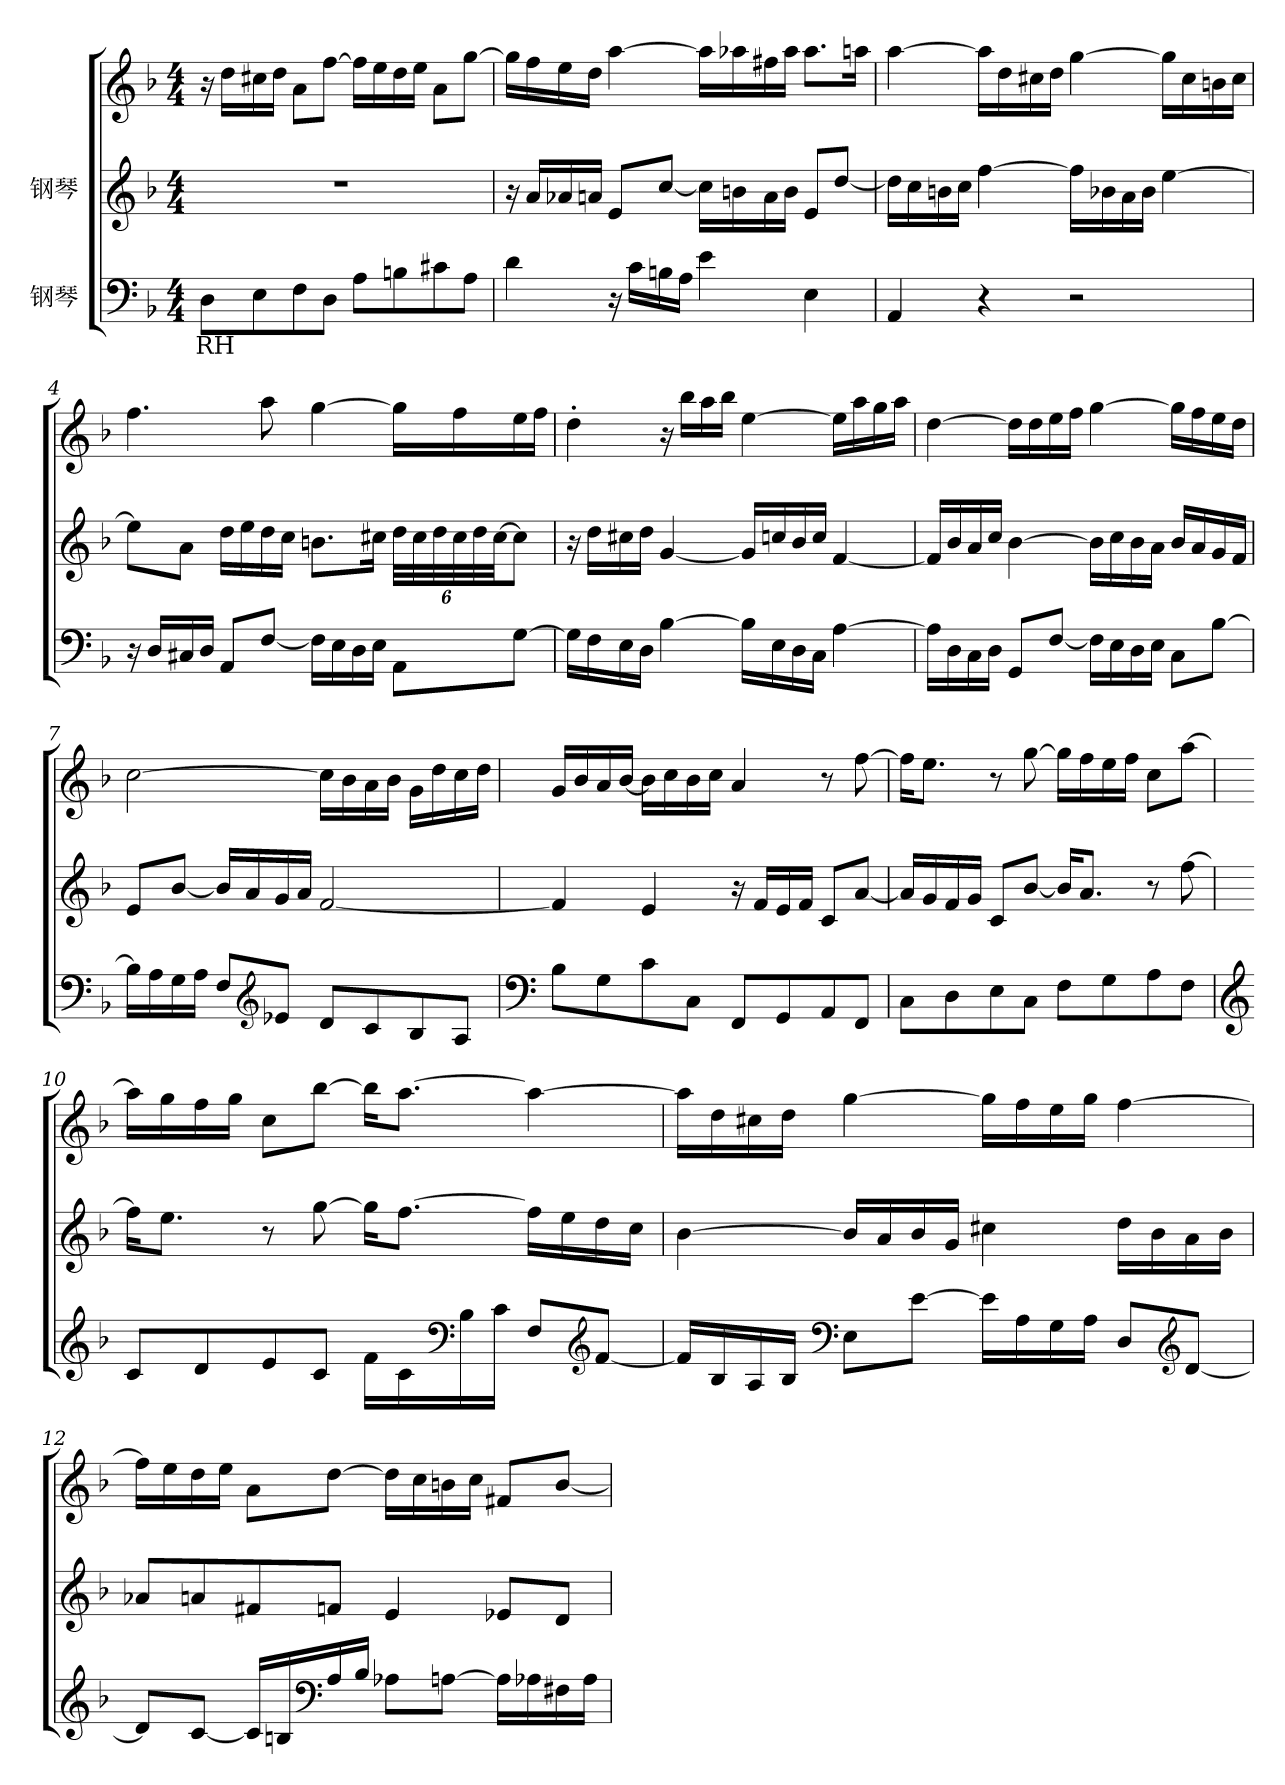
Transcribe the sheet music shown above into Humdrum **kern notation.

**kern	**text	**kern	**kern
*part2	*part2	*part1	*part1
*staff3	*staff3	*staff2	*staff1
*I"钢琴	*	*I"钢琴	*
*clefF4	*	*clefG2	*clefG2
*k[b-]	*	*k[b-]	*k[b-]
*M4/4	*	*M4/4	*M4/4
*MM88	*	*MM88	*MM88
=1	=1	=1	=1
8D\L	RH	1r	16r
.	.	.	16dd\LL
8E\	.	.	16cc#X\
.	.	.	16dd\JJ
8F\	.	.	8a\L
8D\J	.	.	[8ff\J
8A\L	.	.	16ff\LL]
.	.	.	16ee\
8Bn\	.	.	16dd\
.	.	.	16ee\JJ
8c#X\	.	.	8a\L
8A\J	.	.	[8gg\J
=2	=2	=2	=2
4d\	.	16r	16gg\LL]
.	.	16a/LL	16ff\
.	.	16a-X/	16ee\
.	.	16an/JJ	16dd\JJ
16r	.	8e/L	[4aa\
16c\LL	.	.	.
16Bn\	.	[8cc/J	.
16A\JJ	.	.	.
4e\	.	16cc\LL]	16aa\LL]
.	.	16bn\	16aa-X\
.	.	16a\	16ff#X\
.	.	16b\JJ	16aa-\JJ
4E\	.	8e/L	8.aa-\L
.	.	[8dd/J	.
.	.	.	16aan\Jk
!!LO:LB:g=z
=3	=3	=3	=3
4AA/	.	16dd\LL]	[4aa\
.	.	16cc\	.
.	.	16bn\	.
.	.	16cc\JJ	.
4r	.	[4ff\	16aa\LL]
.	.	.	16dd\
.	.	.	16cc#X\
.	.	.	16dd\JJ
2r	.	16ff\LL]	[4gg\
.	.	16b-X\	.
.	.	16a\	.
.	.	16b-\JJ	.
.	.	[4ee\	16gg\LL]
.	.	.	16cc#\
.	.	.	16bn\
.	.	.	16cc#\JJ
=4	=4	=4	=4
16r	.	8ee\L]	4.ff\
16D/LL	.	.	.
16C#X/	.	8a\J	.
16D/JJ	.	.	.
8AA/L	.	16dd\LL	.
.	.	16ee\	.
[8F/J	.	16dd\	8aa\
.	.	16cc\JJ	.
16F\LL]	.	8.bn\L	[4gg\
16E\	.	.	.
16D\	.	.	.
16E\JJ	.	16cc#X\Jk	.
*	*	*Xbrackettup	*
8AA\L	.	48dd\LLL	16gg\LL]
.	.	48cc#\	.
.	.	48dd\	.
.	.	48cc#\	16ff\
.	.	48dd\	.
.	.	[48cc#\JJ	.
[8G\J	.	8cc#\J]	16ee\
.	.	.	16ff\JJ
!!LO:LB:g=z
=5	=5	=5	=5
16G\LL]	.	16r	4dd'\
16F\	.	16dd\LL	.
16E\	.	16cc#X\	.
16D\JJ	.	16dd\JJ	.
[4B-\	.	[4g/	16r
.	.	.	16bb-\LL
.	.	.	16aa\
.	.	.	16bb-\JJ
16B-\LL]	.	16g/LL]	[4ee\
16E\	.	16ccn/	.
16D\	.	16b-/	.
16C\JJ	.	16cc/JJ	.
[4A\	.	[4f/	16ee\LL]
.	.	.	16aa\
.	.	.	16gg\
.	.	.	16aa\JJ
=6	=6	=6	=6
16A\LL]	.	16f/LL]	[4dd\
16D\	.	16b-/	.
16C\	.	16a/	.
16D\JJ	.	16cc/JJ	.
8GG/L	.	[4b-\	16dd\LL]
.	.	.	16dd\
[8F/J	.	.	16ee\
.	.	.	16ff\JJ
16F\LL]	.	16b-\LL]	[4gg\
16E\	.	16cc\	.
16D\	.	16b-\	.
16E\JJ	.	16a\JJ	.
8C\L	.	16b-/LL	16gg\LL]
.	.	16a/	16ff\
[8B-\J	.	16g/	16ee\
.	.	16f/JJ	16dd\JJ
!!LO:LB:g=z
=7	=7	=7	=7
16B-\LL]	.	8e/L	[2cc\
16A\	.	.	.
16G\	.	[8b-/J	.
16A\JJ	.	.	.
8F/L	.	16b-/LL]	.
.	.	16a/	.
*clefG2	*	*	*
8e-X/J	.	16g/	.
.	.	16a/JJ	.
8d/L	.	[2f/	16cc\LL]
.	.	.	16b-\
8c/	.	.	16a\
.	.	.	16b-\JJ
8B-/	.	.	16g\LL
.	.	.	16dd\
8A/J	.	.	16cc\
.	.	.	16dd\JJ
=8	=8	=8	=8
*clefF4	*	*	*
8B-\L	.	4f/]	16g/LL
.	.	.	16b-/
8G\	.	.	16a/
.	.	.	[16b-/JJ
8c\	.	4e/	16b-\LL]
.	.	.	16cc\
8C\J	.	.	16b-\
.	.	.	16cc\JJ
8FF/L	.	16r	4a/
.	.	16f/LL	.
8GG/	.	16e/	.
.	.	16f/JJ	.
8AA/	.	8c/L	8r
8FF/J	.	[8a/J	[8ff\
!!LO:PB:g=z
=9	=9	=9	=9
8C\L	.	16a/LL]	16ff\KL]
.	.	16g/	8.ee\J
8D\	.	16f/	.
.	.	16g/JJ	.
8E\	.	8c/L	8r
8C\J	.	[8b-/J	[8gg\
8F\L	.	16b-/KL]	16gg\LL]
.	.	8.a/J	16ff\
8G\	.	.	16ee\
.	.	.	16ff\JJ
8A\	.	8r	8cc\L
8F\J	.	[8ff\	[8aa\J
=10	=10	=10	=10
*clefG2	*	*	*
8c/L	.	16ff\KL]	16aa\LL]
.	.	8.ee\J	16gg\
8d/	.	.	16ff\
.	.	.	16gg\JJ
8e/	.	8r	8cc\L
8c/J	.	[8gg\	[8bb-\J
16f\LL	.	16gg\KL]	16bb-\KL]
16c\	.	[8.ff\J	[8.aa\J
*clefF4	*	*	*
16B-\	.	.	.
16c\JJ	.	.	.
8F/L	.	16ff\LL]	4aa\_
.	.	16ee\	.
*clefG2	*	*	*
[8f/J	.	16dd\	.
.	.	16cc\JJ	.
!!LO:LB:g=z
=11	=11	=11	=11
16f/LL]	.	[4b-\	16aa\LL]
16B-/	.	.	16dd\
16A/	.	.	16cc#X\
16B-/JJ	.	.	16dd\JJ
*clefF4	*	*	*
8E\L	.	16b-/LL]	[4gg\
.	.	16a/	.
[8e\J	.	16b-/	.
.	.	16g/JJ	.
16e\LL]	.	4cc#X\	16gg\LL]
16A\	.	.	16ff\
16G\	.	.	16ee\
16A\JJ	.	.	16gg\JJ
8D/L	.	16dd\LL	[4ff\
.	.	16b-\	.
*clefG2	*	*	*
[8d/J	.	16a\	.
.	.	16b-\JJ	.
=12	=12	=12	=12
8d/L]	.	8a-X/L	16ff\LL]
.	.	.	16ee\
[8c/J	.	8an/	16dd\
.	.	.	16ee\JJ
16c/LL]	.	8f#X/	8a\L
16Bn/	.	.	.
*clefF4	*	*	*
16A/	.	8fn/J	[8dd\J
16B/JJ	.	.	.
8A-X\L	.	4e/	16dd\LL]
.	.	.	16cc\
[8An\J	.	.	16bn\
.	.	.	16cc\JJ
16A\LL]	.	8e-X/L	8f#X/L
16A-X\	.	.	.
16F#X\	.	8d/J	[8b/J
16A-\JJ	.	.	.
=	=	=	=
*-	*-	*-	*-
